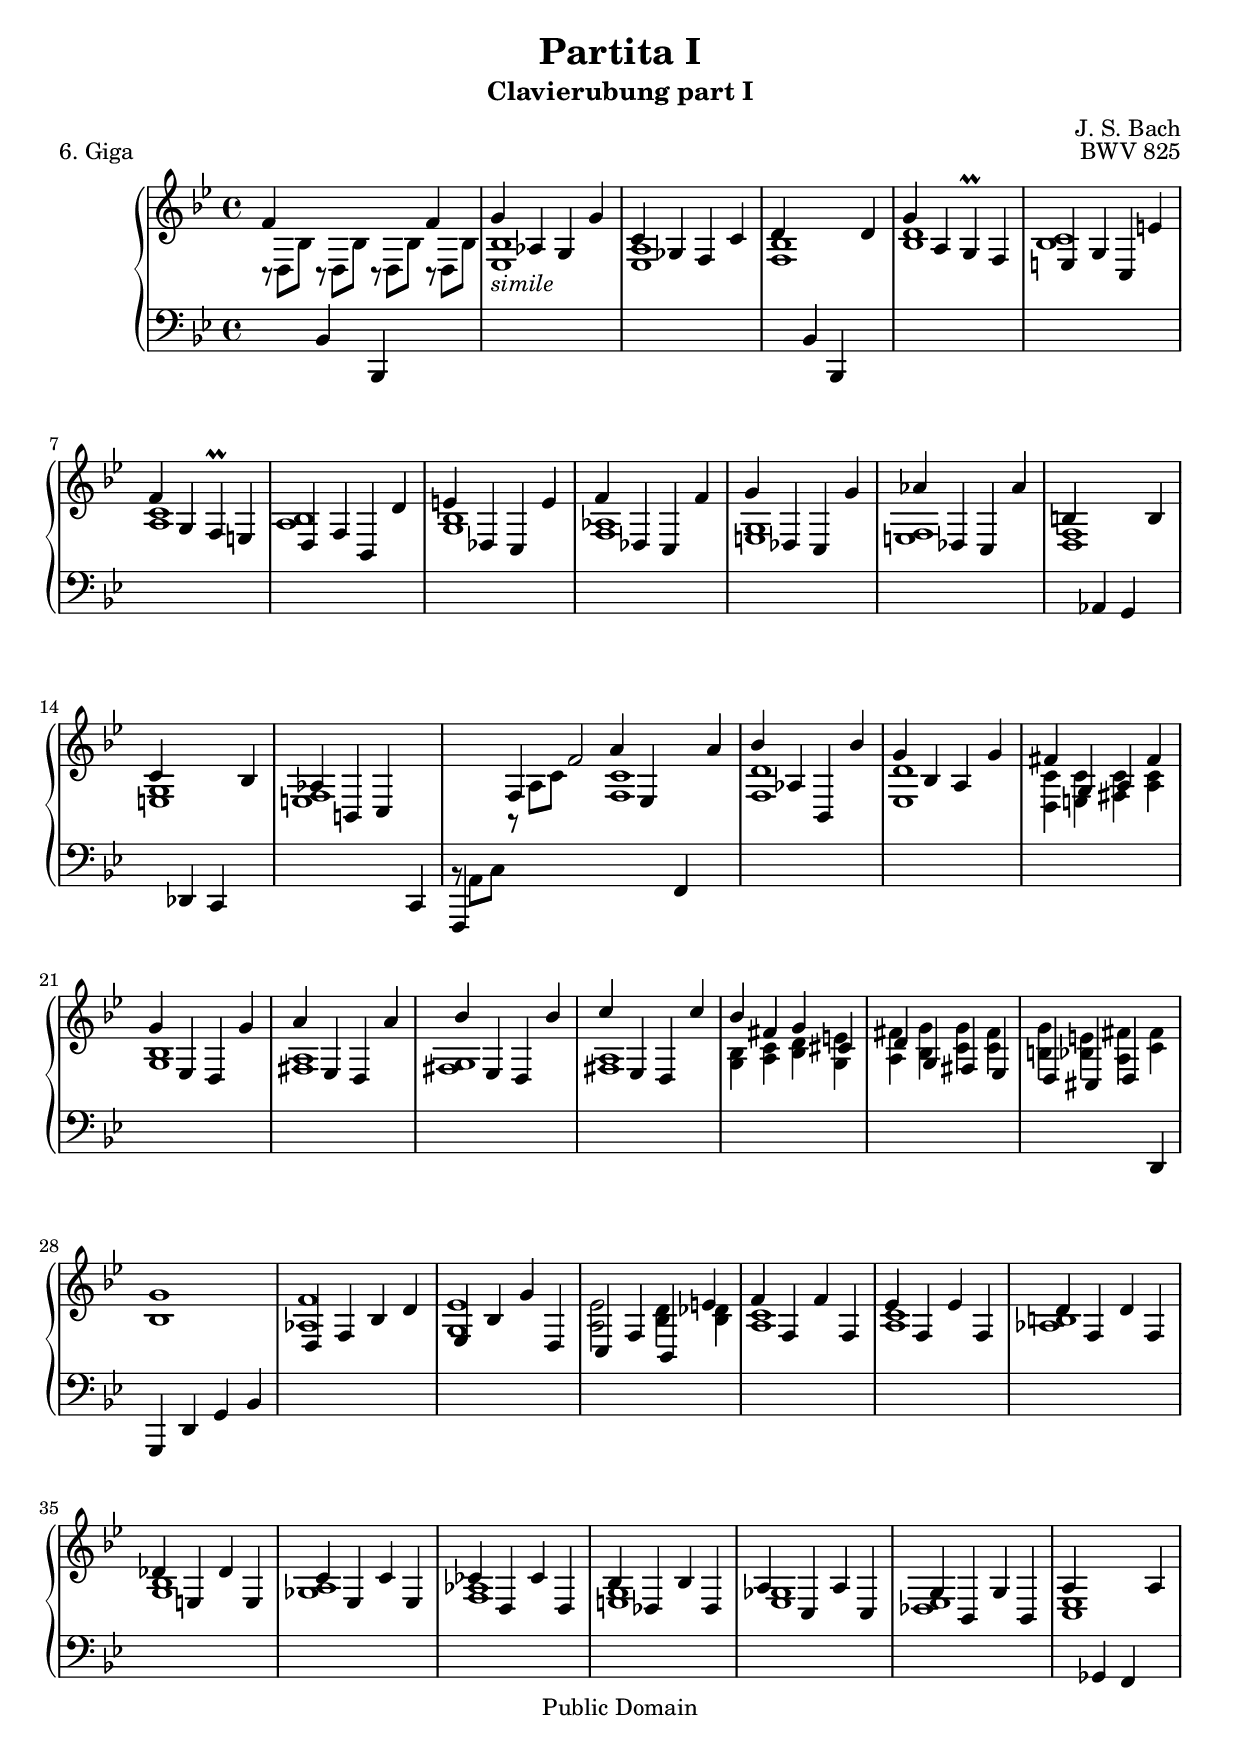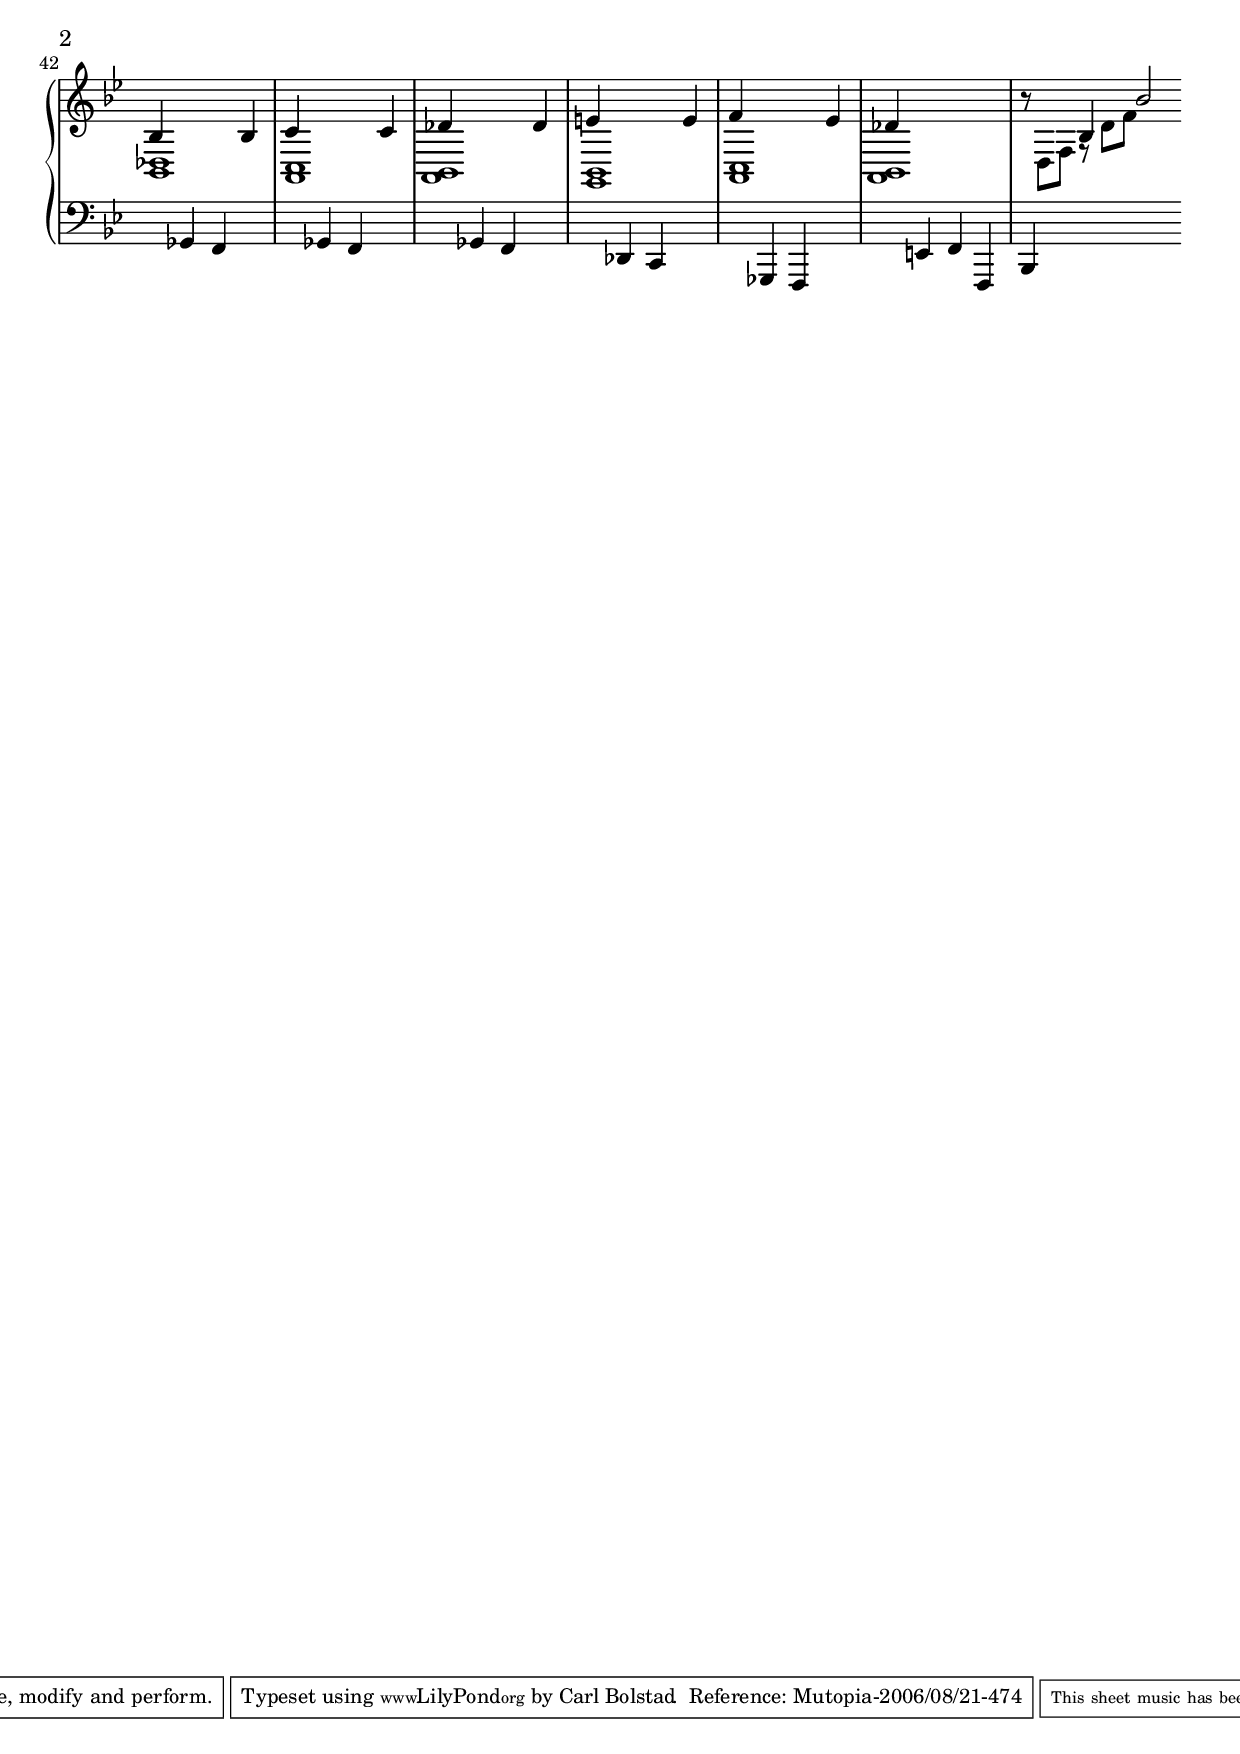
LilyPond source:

\version "2.7.40"

% Engraved by LilyPond, edited by Carl M. Bolstad on 2/21/2005.


\header {
  title = "Partita I"
  subtitle = "Clavierubung part I"
  composer = "J. S. Bach"
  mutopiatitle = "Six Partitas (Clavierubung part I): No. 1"
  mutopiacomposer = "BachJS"
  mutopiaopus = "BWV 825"
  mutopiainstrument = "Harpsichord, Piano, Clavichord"
  date = "1731"
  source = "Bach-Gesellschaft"
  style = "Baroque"
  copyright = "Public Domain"
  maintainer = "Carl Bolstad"
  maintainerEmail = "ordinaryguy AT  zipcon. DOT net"
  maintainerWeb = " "
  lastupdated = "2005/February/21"
  opus = "BWV 825"
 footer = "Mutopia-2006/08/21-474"
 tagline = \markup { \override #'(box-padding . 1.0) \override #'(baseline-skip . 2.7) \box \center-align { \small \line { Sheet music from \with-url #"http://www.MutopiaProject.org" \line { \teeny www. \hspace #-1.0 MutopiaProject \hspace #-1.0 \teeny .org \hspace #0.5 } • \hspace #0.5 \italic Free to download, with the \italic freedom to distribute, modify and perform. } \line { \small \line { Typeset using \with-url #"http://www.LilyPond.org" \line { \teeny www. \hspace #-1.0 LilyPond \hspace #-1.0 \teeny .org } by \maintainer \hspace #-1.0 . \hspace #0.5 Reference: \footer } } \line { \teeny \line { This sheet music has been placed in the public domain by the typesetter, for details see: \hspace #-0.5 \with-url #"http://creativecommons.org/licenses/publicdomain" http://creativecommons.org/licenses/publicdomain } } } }
}


% Now just pull in the files for the sixth movement by reference:

% The sixth and last movement of the first Partita of J. S. Bach, set for Mutopia
% by Carl Bolstad on 2/5/2005.

\version "2.7.40"

% The following file is so I can write things
% like fs for f# and bf for b-flat.
\include "english.ly"

% Some function definitions:
cu = {\change Staff = "up" }
cd = {\change Staff = "down" }

%************************************
%************************************
%*************************************
TopVoice =  \relative {
\stemUp f'4 \cd bf,, bf, \cu f'''
g af, g g'
c, gf f c'
d \cd bf, bf, \cu d''
% T meas. 5
g a, g \prall f
e g c, e'
f g, f \prall e
d f bf, d'
e df, c e'
% T meas. 10
f df, c f'
g df, c g''
af df,, c af''
b, \cd af, g \cu b'
c \cd df,, c \cu bf''
% T meas. 15
af b, c \cd c,

% The first beat stands by itself because it's the only
% part that's on the lower staff
<<
  { f,4 } % "lower" voice goes in voice one, for stems up
  \\
  { bf'8*2/3 \rest a c }
>>

 \cu 
 <<
   { f4 f'2 }
   \\
   { r8*2/3 a, c s2 }
 >>
\bar ":|:"

a'4 ef, \cd f, \cu a''
bf af, bf, bf''
g bf, a g'
% T meas. 20
fs g, a fs'
g ef, d g'
a ef, d a''
bf ef,, d bf''
c ef,, d c''
% T meas. 25
bf fs g cs,
d g, fs ef
d cs d \cd d,
g, d' g bf
\cu d f bf d
% T meas. 30
ef, bf' g' d,
c f bf, e'
f f, f' f,
ef' f, ef' f,
d' f, d' f,
% T meas. 35
df' e, df' e,
c' ef, c' ef,
cf' d, cf' d,
bf' df, bf' df,
a' c, a' c,
% T meas. 40
g' bf, g' bf,
a' \cd gf, f \cu a'
bf \cd gf, f \cu bf'
c \cd gf, f \cu c''
df \cd gf,, f \cu df''
% T meas. 45
e \cd df,, c \cu e''
f \cd gf,,, f \cu ef'''
df \cd e,, f f,
bf \cu bf'' bf'2 \bar ":|"
}

%************************************
%************************************
%************************************
% Bass part, left hand:
BottomVoice = \relative {
\stemDown \cu c8*2/3 \rest d bf' c, \rest d bf' c, \rest d bf' c, \rest d bf' 
<ef, bf'>1_\markup { \italic simile }
<ef a>
<f bf>
% B meas. 5
<bf d>
<bf c>
<a c>
<a bf>
<g bf>
% B meas. 10
<f af>
<e g>
<e f>
<d f>
<e g>
% B meas. 15
<e f>
s
%s8*2/3 \cd 
%  \override NoteHead #'extra-offset = #'(0.5 . 0)
%  \override Stem #'extra-offset = #'(0.5 . 0)
%  \override Beam #'extra-offset = #'(0.5 . 0)

% Let's try putting both parts together as different voices
% on the same staff: (see the top part).
%  \revert NoteHead #'extra-offset
%  \revert Stem #'extra-offset
%  \revert Beam #'extra-offset

% End of change - CB 8/13/2006

% B meas. 17, after the double bar:
<f c'>1
<f d'>
<ef d'>
% B meas. 20
<d c'>4 <e c'> <fs c'> <a c>
<g bf>1
<fs a>
<fs g>
<fs a>
% B meas. 25
<g bf>4 <a c> <bf d> <g e'>
<a fs'> <bf g'> <c g'> <c fs>
<b g'> <bf e> <a fs'> <c fs>
<bf g'>1
<af f'>
<g ef'>
<a ef'>2 <bf d>4 <bf df>
<a c>1
<a c>1
<af b>
<g bf>
<gf a>
<f af>
<e g>
<ef gf>
% B meas. 40
<df ef>
<c ef>
<bf df>
<a c>
<a bf>
<g bf>
<a c>
<a bf>
r8*2/3 d f f \rest
  \override NoteHead #'extra-offset = #'(0.5 . 0)
  \override Stem #'extra-offset = #'(0.5 . 0)
  \override Beam #'extra-offset = #'(0.5 . 0)
d' f s2
  \revert NoteHead #'extra-offset
  \revert Stem #'extra-offset
  \revert Beam #'extra-offset
}
%************************************
%************************************
% The score, to put it all together:
%************************************
%************************************

\score {
  \context PianoStaff <<
    \context Staff = "up" {
     \set Staff.midiInstrument = #"harpsichord"
      {
      \key bf \major
      \time 4/4
%        <<
          { \TopVoice }
%        \\
%          { \MiddleVoice }
%        >>
     }
    }
    \context Staff = "down" {
     \set Staff.midiInstrument = #"harpsichord"
      \key bf \major
      \time 4/4
      \clef bass
        \BottomVoice
    }
  >>
  \layout { }
  \header { piece = "6. Giga" }
  \midi { \tempo 4 = 107 }
}

